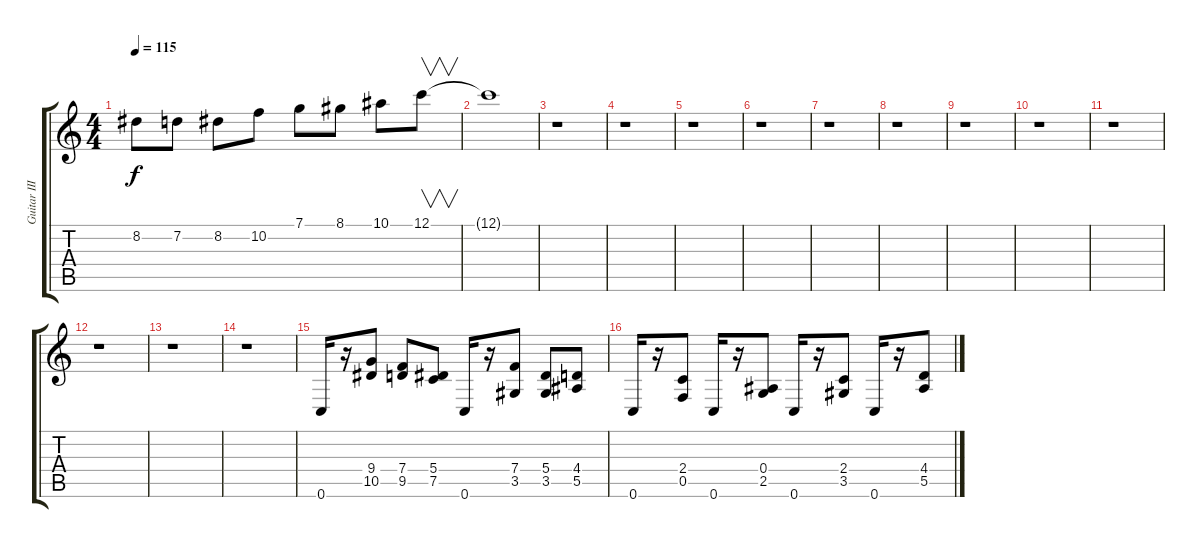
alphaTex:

\track ("Guitar III" "Guitar III") {instrument distortionguitar}
\staff {score tabs}
\tuning (C4 G3 Eb3 Bb2 F2 C2) {hide}
\ts (4 4)
\tempo 115
\clef g2
\ks c
8.2{t}.8{dy f} 7.2.8 8.2.8 10.2.8 7.1.8 8.1.8 10.1.8 12.1.8{v} |
12.1{t}.1 |
r.1 |
r.1 |
r.1 |
r.1 |
r.1 |
r.1 |
r.1 |
r.1 |
r.1 |
r.1 |
r.1 |
r.1 |
0.6.16 r.16 (9.4 10.5).8 (7.4 9.5).8 (5.4 7.5).8 0.6.16 r.16 (7.4 3.5).8 (5.4 3.5).8 (4.4 5.5).8 |
0.6.16 r.16 (2.4 0.5).8 0.6.16 r.16 (0.4 2.5).8 0.6.16 r.16 (2.4 3.5).8 0.6.16 r.16 (4.4 5.5).8
